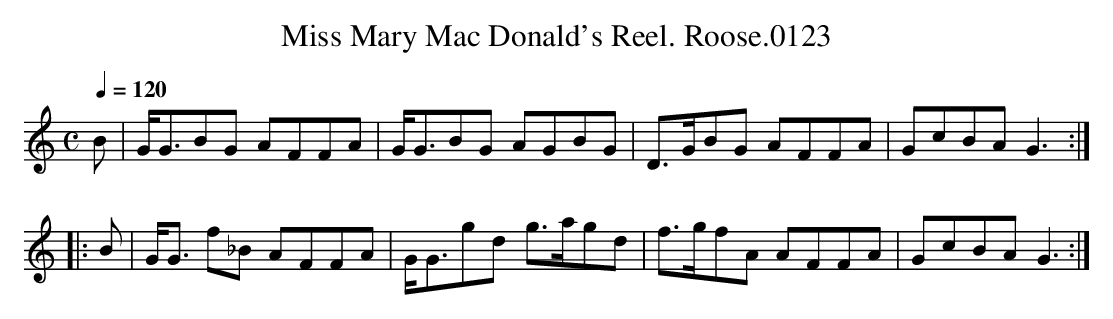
X:1
T:Miss Mary Mac Donald's Reel. Roose.0123
M:C
L:1/8
Q:1/4=120
K:Gmix
B|G<GBG AFFA|G<GBG AGBG|D>GBG AFFA|GcBA G3:|
|:B|G<G f_B AFFA|G<Ggd g>agd|f>gfA AFFA|GcBA G3:|
